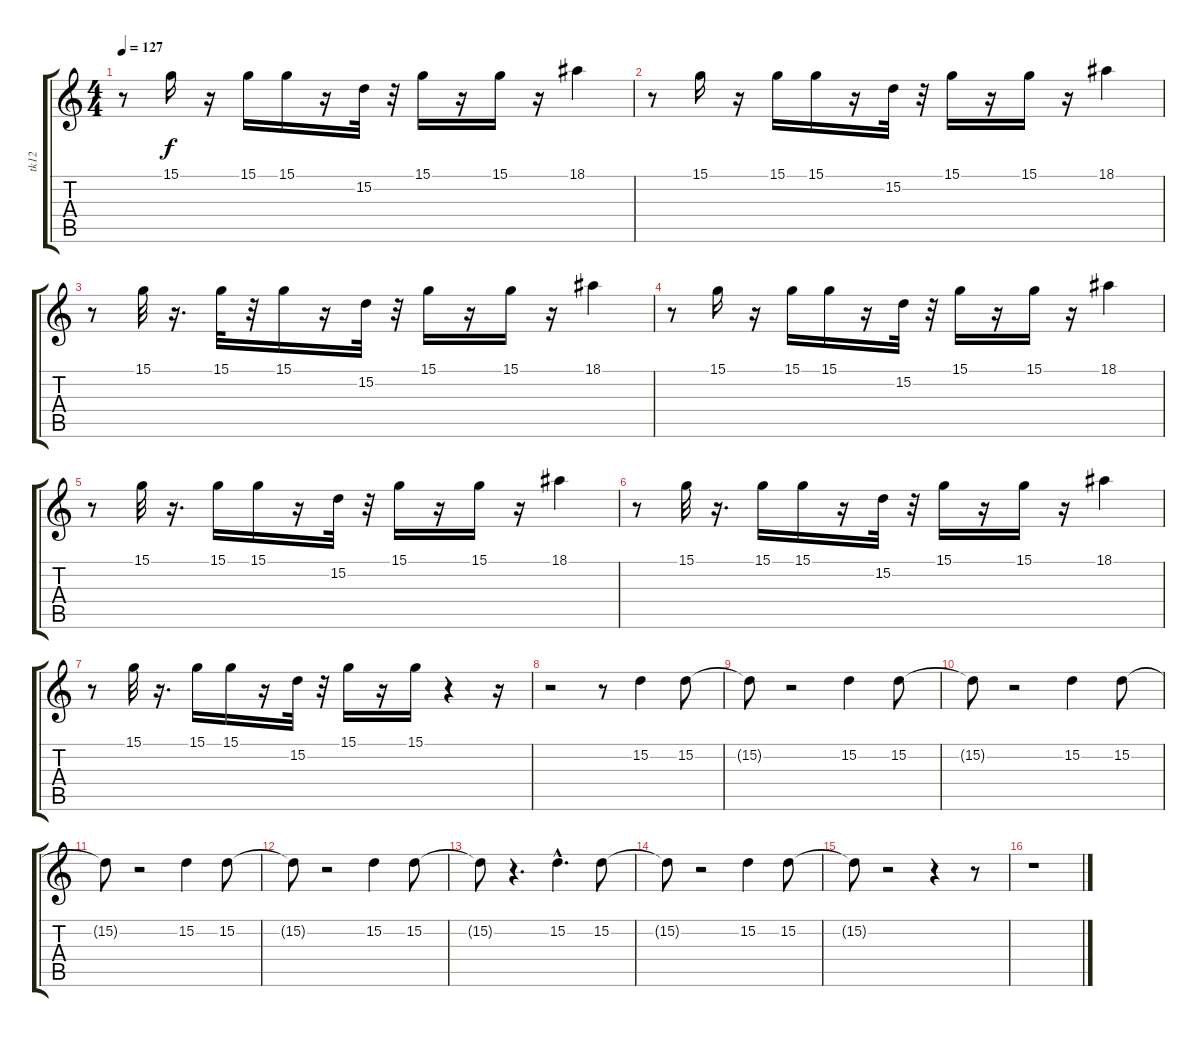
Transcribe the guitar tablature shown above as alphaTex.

\track ("tk12" "tk12") {instrument voiceoohs}
\staff {score tabs}
\tuning (E4 B3 G3 D3 A2 E2) {hide}
\ts (4 4)
\tempo 127
\clef g2
\ks c
r.8{dy f} 15.1.16 r.16 15.1.16 15.1.16 r.16 15.2.32 r.32 15.1.16 r.16 15.1.16 r.16 18.1.4 |
r.8 15.1.16 r.16 15.1.16 15.1.16 r.16 15.2.32 r.32 15.1.16 r.16 15.1.16 r.16 18.1.4 |
r.8 15.1.32 r.16{d} 15.1.32 r.32 15.1.16 r.16 15.2.32 r.32 15.1.16 r.16 15.1.16 r.16 18.1.4 |
r.8 15.1.16 r.16 15.1.16 15.1.16 r.16 15.2.32 r.32 15.1.16 r.16 15.1.16 r.16 18.1.4 |
r.8 15.1.32 r.16{d} 15.1.16 15.1.16 r.16 15.2.32 r.32 15.1.16 r.16 15.1.16 r.16 18.1.4 |
r.8 15.1.32 r.16{d} 15.1.16 15.1.16 r.16 15.2.32 r.32 15.1.16 r.16 15.1.16 r.16 18.1.4 |
r.8 15.1.32 r.16{d} 15.1.16 15.1.16 r.16 15.2.32 r.32 15.1.16 r.16 15.1.16 r.4 r.16 |
r.2 r.8 15.2.4 15.2.8 |
15.2{t}.8 r.2 15.2.4 15.2.8 |
15.2{t}.8 r.2 15.2.4 15.2.8 |
15.2{t}.8 r.2 15.2.4 15.2.8 |
15.2{t}.8 r.2 15.2.4 15.2.8 |
15.2{t}.8 r.4{d} 15.2{hac}.4{d} 15.2.8 |
15.2{t}.8 r.2 15.2.4 15.2.8 |
15.2{t}.8 r.2 r.4 r.8 |
r.1
